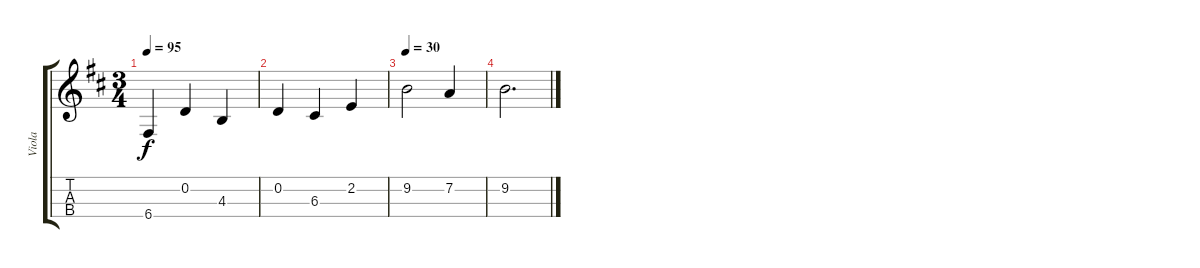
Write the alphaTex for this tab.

\track ("Viola" "Viola") {instrument stringensemble2}
\staff {score tabs}
\tuning (A4 D4 G3 C3) {hide}
\ts (3 4)
\tempo 95
\clef g2
\ks d
6.4.4{dy f} 0.2.4 4.3.4 |
0.2.4 6.3.4 2.2.4 |
\tempo 30
9.2.2 7.2.4 |
9.2.2{d}
